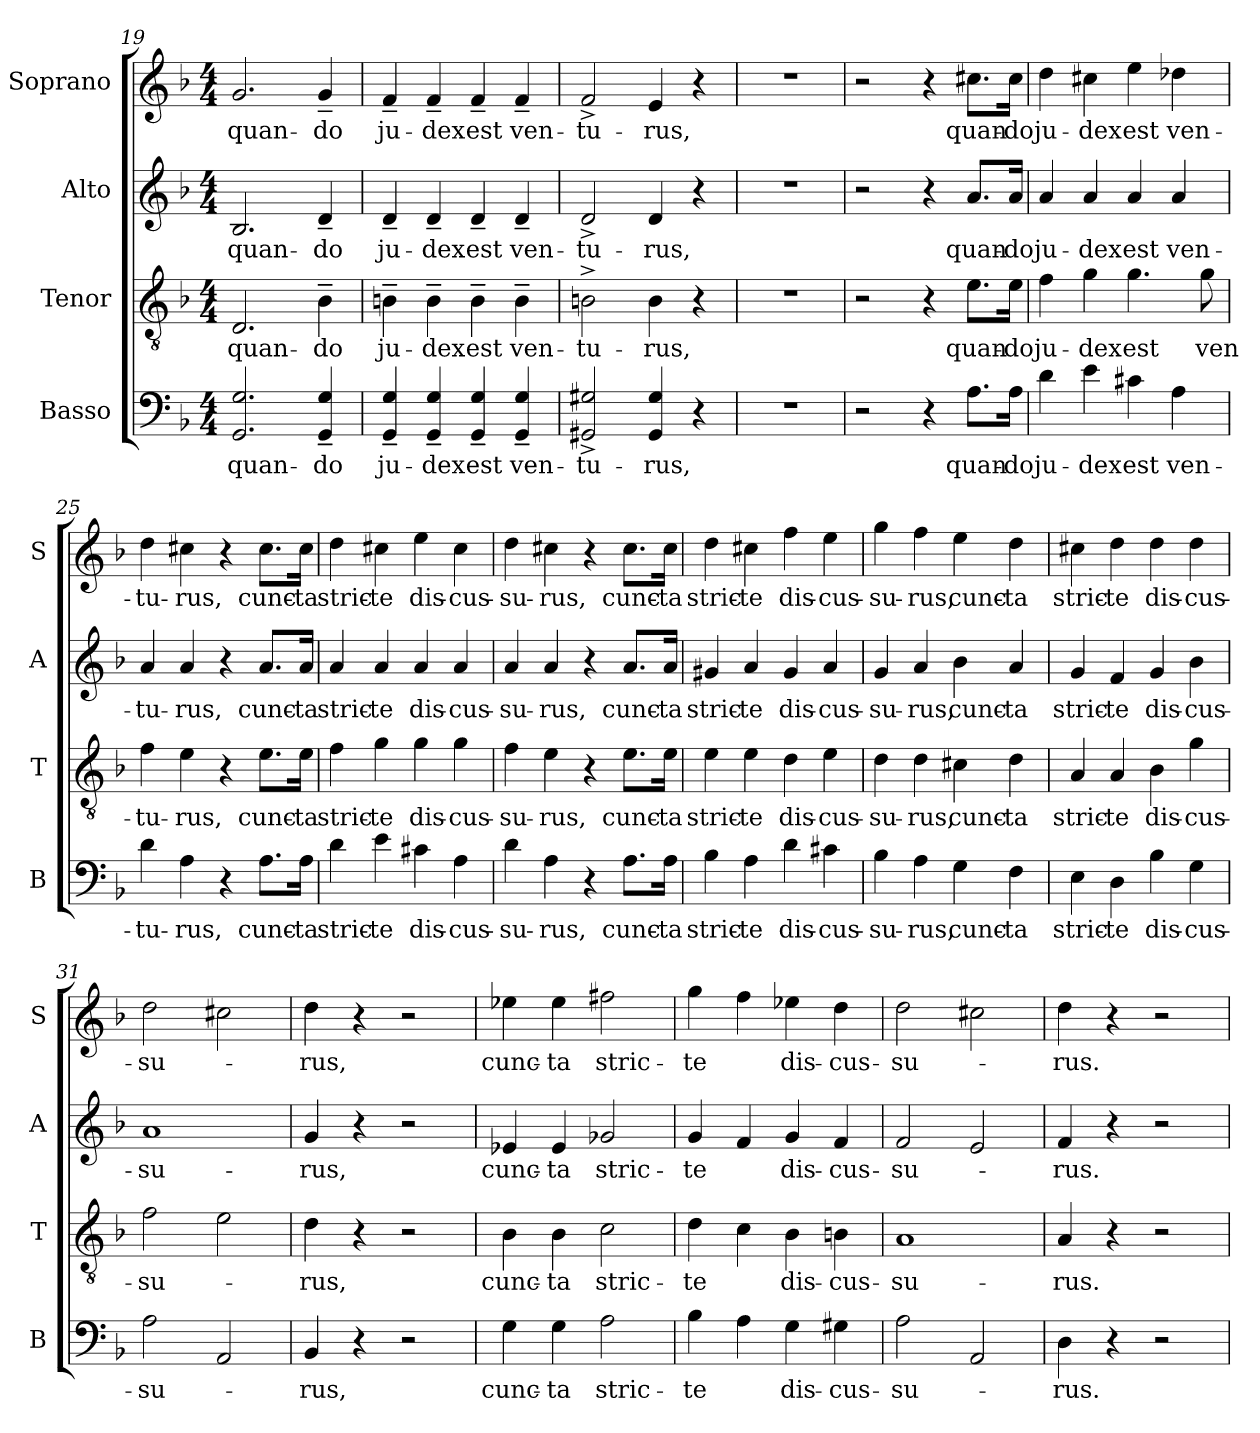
**kern	**text	**kern	**text	**kern	**text	**kern	**text
*part4	*part4	*part3	*part3	*part2	*part2	*part1	*part1
*staff4	*staff4	*staff3	*staff3	*staff2	*staff2	*staff1	*staff1
*I"Basso	*	*I"Tenor	*	*I"Alto	*	*I"Soprano	*
*I'B	*	*I'T	*	*I'A	*	*I'S	*
*clefF4	*	*clefGv2	*	*clefG2	*	*clefG2	*
*k[b-]	*	*k[b-]	*	*k[b-]	*	*k[b-]	*
*F:	*	*F:	*	*F:	*	*F:	*
*M4/4	*	*M4/4	*	*M4/4	*	*M4/4	*
=19	=19	=19	=19	=19	=19	=19	=19
!	!LO:LY:b	!	!LO:LY:b	!	!LO:LY:b	!	!LO:LY:b
2.GG/ 2.G/	quan-	2.D/	quan-	2.B-/	quan-	2.g/	quan-
!	!LO:LY:b	!	!LO:LY:b	!	!LO:LY:b	!	!LO:LY:b
4GG/~ 4G/~	-do	4B-~\	-do	4d~/	-do	4g~/	-do
=20	=20	=20	=20	=20	=20	=20	=20
!	!LO:LY:b	!	!LO:LY:b	!	!LO:LY:b	!	!LO:LY:b
4GG/~ 4G/~	ju-	4Bn~\	ju-	4d~/	ju-	4f~/	ju-
!	!LO:LY:b	!	!LO:LY:b	!	!LO:LY:b	!	!LO:LY:b
4GG/~ 4G/~	-dex	4B~\	-dex	4d~/	-dex	4f~/	-dex
!	!LO:LY:b	!	!LO:LY:b	!	!LO:LY:b	!	!LO:LY:b
4GG/~ 4G/~	est	4B~\	est	4d~/	est	4f~/	est
!	!LO:LY:b	!	!LO:LY:b	!	!LO:LY:b	!	!LO:LY:b
4GG/~ 4G/~	ven-	4B~\	ven-	4d~/	ven-	4f~/	ven-
=21	=21	=21	=21	=21	=21	=21	=21
!	!LO:LY:b	!	!LO:LY:b	!	!LO:LY:b	!	!LO:LY:b
2GG#X/^ 2G#X/^	-tu-	2Bn^\	-tu-	2d^/	-tu-	2f^/	-tu-
!	!LO:LY:b	!	!LO:LY:b	!	!LO:LY:b	!	!LO:LY:b
4GG#/ 4G#/	-rus,	4B\	-rus,	4d/	-rus,	4e/	-rus,
4r	.	4r	.	4r	.	4r	.
=22	=22	=22	=22	=22	=22	=22	=22
1r	.	1r	.	1r	.	1r	.
=23	=23	=23	=23	=23	=23	=23	=23
2r	.	2r	.	2r	.	2r	.
4r	.	4r	.	4r	.	4r	.
!	!LO:LY:b	!	!LO:LY:b	!	!LO:LY:b	!	!LO:LY:b
8.A\L	quan-	8.e\L	quan-	8.a/L	quan-	8.cc#X\L	quan-
!	!LO:LY:b	!	!LO:LY:b	!	!LO:LY:b	!	!LO:LY:b
16A\Jk	-do	16e\Jk	-do	16a/Jk	-do	16cc#\Jk	-do
!!LO:PB:g=z
=24	=24	=24	=24	=24	=24	=24	=24
!	!LO:LY:b	!	!LO:LY:b	!	!LO:LY:b	!	!LO:LY:b
4d\	ju-	4f\	ju-	4a/	ju-	4dd\	ju-
!	!LO:LY:b	!	!LO:LY:b	!	!LO:LY:b	!	!LO:LY:b
4e\	-dex	4g\	-dex	4a/	-dex	4cc#X\	-dex
!	!LO:LY:b	!	!LO:LY:b	!	!LO:LY:b	!	!LO:LY:b
4c#X\	est	4.g\	est	4a/	est	4ee\	est
!	!LO:LY:b	!	!	!	!LO:LY:b	!	!LO:LY:b
4A\	ven-	.	.	4a/	ven-	4dd-X\	ven-
!	!	!	!LO:LY:b	!	!	!	!
.	.	8g\	ven-	.	.	.	.
=25	=25	=25	=25	=25	=25	=25	=25
!	!LO:LY:b	!	!LO:LY:b	!	!LO:LY:b	!	!LO:LY:b
4d\	-tu-	4f\	-tu-	4a/	-tu-	4dd\	-tu-
!	!LO:LY:b	!	!LO:LY:b	!	!LO:LY:b	!	!LO:LY:b
4A\	-rus,	4e\	-rus,	4a/	-rus,	4cc#X\	-rus,
4r	.	4r	.	4r	.	4r	.
!	!LO:LY:b	!	!LO:LY:b	!	!LO:LY:b	!	!LO:LY:b
8.A\L	cunc-	8.e\L	cunc-	8.a/L	cunc-	8.cc#\L	cunc-
!	!LO:LY:b	!	!LO:LY:b	!	!LO:LY:b	!	!LO:LY:b
16A\Jk	-ta	16e\Jk	-ta	16a/Jk	-ta	16cc#\Jk	-ta
=26	=26	=26	=26	=26	=26	=26	=26
!	!LO:LY:b	!	!LO:LY:b	!	!LO:LY:b	!	!LO:LY:b
4d\	stric-	4f\	stric-	4a/	stric-	4dd\	stric-
!	!LO:LY:b	!	!LO:LY:b	!	!LO:LY:b	!	!LO:LY:b
4e\	-te	4g\	-te	4a/	-te	4cc#X\	-te
!	!LO:LY:b	!	!LO:LY:b	!	!LO:LY:b	!	!LO:LY:b
4c#X\	dis-	4g\	dis-	4a/	dis-	4ee\	dis-
!	!LO:LY:b	!	!LO:LY:b	!	!LO:LY:b	!	!LO:LY:b
4A\	-cus-	4g\	-cus-	4a/	-cus-	4cc#\	-cus-
=27	=27	=27	=27	=27	=27	=27	=27
!	!LO:LY:b	!	!LO:LY:b	!	!LO:LY:b	!	!LO:LY:b
4d\	-su-	4f\	-su-	4a/	-su-	4dd\	-su-
!	!LO:LY:b	!	!LO:LY:b	!	!LO:LY:b	!	!LO:LY:b
4A\	-rus,	4e\	-rus,	4a/	-rus,	4cc#X\	-rus,
4r	.	4r	.	4r	.	4r	.
!	!LO:LY:b	!	!LO:LY:b	!	!LO:LY:b	!	!LO:LY:b
8.A\L	cunc-	8.e\L	cunc-	8.a/L	cunc-	8.cc#\L	cunc-
!	!LO:LY:b	!	!LO:LY:b	!	!LO:LY:b	!	!LO:LY:b
16A\Jk	-ta	16e\Jk	-ta	16a/Jk	-ta	16cc#\Jk	-ta
=28	=28	=28	=28	=28	=28	=28	=28
!	!LO:LY:b	!	!LO:LY:b	!	!LO:LY:b	!	!LO:LY:b
4B-\	stric-	4e\	stric-	4g#X/	stric-	4dd\	stric-
!	!LO:LY:b	!	!LO:LY:b	!	!LO:LY:b	!	!LO:LY:b
4A\	-te	4e\	-te	4a/	-te	4cc#X\	-te
!	!LO:LY:b	!	!LO:LY:b	!	!LO:LY:b	!	!LO:LY:b
4d\	dis-	4d\	dis-	4g#/	dis-	4ff\	dis-
!	!LO:LY:b	!	!LO:LY:b	!	!LO:LY:b	!	!LO:LY:b
4c#X\	-cus-	4e\	-cus-	4a/	-cus-	4ee\	-cus-
=29	=29	=29	=29	=29	=29	=29	=29
!	!LO:LY:b	!	!LO:LY:b	!	!LO:LY:b	!	!LO:LY:b
4B-\	-su-	4d\	-su-	4g/	-su-	4gg\	-su-
!	!LO:LY:b	!	!LO:LY:b	!	!LO:LY:b	!	!LO:LY:b
4A\	-rus,	4d\	-rus,	4a/	-rus,	4ff\	-rus,
!	!LO:LY:b	!	!LO:LY:b	!	!LO:LY:b	!	!LO:LY:b
4G\	cunc-	4c#X\	cunc-	4b-\	cunc-	4ee\	cunc-
!	!LO:LY:b	!	!LO:LY:b	!	!LO:LY:b	!	!LO:LY:b
4F\	-ta	4d\	-ta	4a/	-ta	4dd\	-ta
=30	=30	=30	=30	=30	=30	=30	=30
!	!LO:LY:b	!	!LO:LY:b	!	!LO:LY:b	!	!LO:LY:b
4E\	stric-	4A/	stric-	4g/	stric-	4cc#X\	stric-
!	!LO:LY:b	!	!LO:LY:b	!	!LO:LY:b	!	!LO:LY:b
4D\	-te	4A/	-te	4f/	-te	4dd\	-te
!	!LO:LY:b	!	!LO:LY:b	!	!LO:LY:b	!	!LO:LY:b
4B-\	dis-	4B-\	dis-	4g/	dis-	4dd\	dis-
!	!LO:LY:b	!	!LO:LY:b	!	!LO:LY:b	!	!LO:LY:b
4G\	-cus-	4g\	-cus-	4b-\	-cus-	4dd\	-cus-
!!LO:LB:g=z
=31	=31	=31	=31	=31	=31	=31	=31
!	!LO:LY:b	!	!LO:LY:b	!	!LO:LY:b	!	!LO:LY:b
2A\	-su-	2f\	-su-	1a	-su-	2dd\	-su-
2AA/	.	2e\	.	.	.	2cc#X\	.
=32	=32	=32	=32	=32	=32	=32	=32
!	!LO:LY:b	!	!LO:LY:b	!	!LO:LY:b	!	!LO:LY:b
4BB-/	-rus,	4d\	-rus,	4g/	-rus,	4dd\	-rus,
4r	.	4r	.	4r	.	4r	.
2r	.	2r	.	2r	.	2r	.
=33	=33	=33	=33	=33	=33	=33	=33
!	!LO:LY:b	!	!LO:LY:b	!	!LO:LY:b	!	!LO:LY:b
4G\	cunc-	4B-\	cunc-	4e-X/	cunc-	4ee-X\	cunc-
!	!LO:LY:b	!	!LO:LY:b	!	!LO:LY:b	!	!LO:LY:b
4G\	-ta	4B-\	-ta	4e-/	-ta	4ee-\	-ta
!	!LO:LY:b	!	!LO:LY:b	!	!LO:LY:b	!	!LO:LY:b
2A\	stric-	2c\	stric-	2g-X/	stric-	2ff#X\	stric-
=34	=34	=34	=34	=34	=34	=34	=34
!	!LO:LY:b	!	!LO:LY:b	!	!LO:LY:b	!	!LO:LY:b
4B-\	-te	4d\	-te	4g/	-te	4gg\	-te
4A\	.	4c\	.	4f/	.	4ff\	.
!	!LO:LY:b	!	!LO:LY:b	!	!LO:LY:b	!	!LO:LY:b
4G\	dis-	4B-\	dis-	4g/	dis-	4ee-X\	dis-
!	!LO:LY:b	!	!LO:LY:b	!	!LO:LY:b	!	!LO:LY:b
4G#X\	-cus-	4Bn\	-cus-	4f/	-cus-	4dd\	-cus-
=35	=35	=35	=35	=35	=35	=35	=35
!	!LO:LY:b	!	!LO:LY:b	!	!LO:LY:b	!	!LO:LY:b
2A\	-su-	1A	-su-	2f/	-su-	2dd\	-su-
2AA/	.	.	.	2e/	.	2cc#X\	.
=36	=36	=36	=36	=36	=36	=36	=36
!	!LO:LY:b	!	!LO:LY:b	!	!LO:LY:b	!	!LO:LY:b
4D\	-rus.	4A/	-rus.	4f/	-rus.	4dd\	-rus.
4r	.	4r	.	4r	.	4r	.
2r	.	2r	.	2r	.	2r	.
=	=	=	=	=	=	=	=
*-	*-	*-	*-	*-	*-	*-	*-
